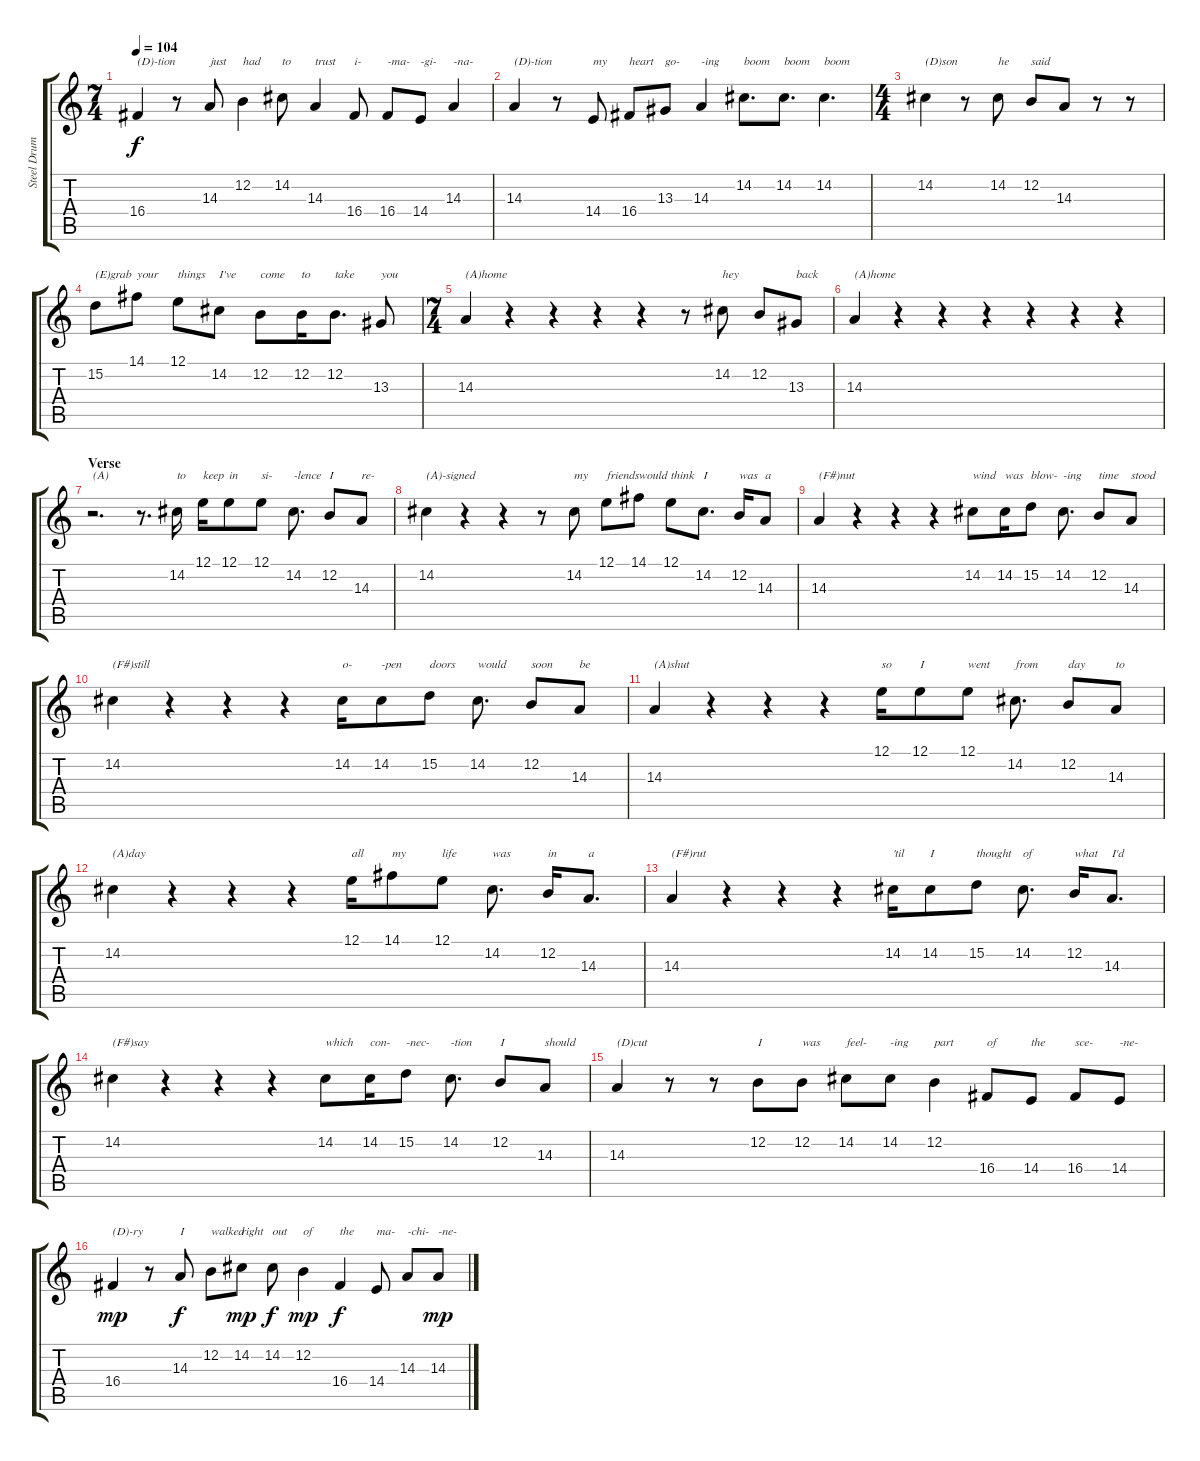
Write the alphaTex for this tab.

\track ("Steel Drums" "Steel Drum") {instrument steeldrums}
\staff {score tabs}
\tuning (E4 B3 G3 D3 A2 E2) {hide}
\ts (7 4)
\tempo 104
\clef g2
\ks c
16.4.4{txt "(D)-tion" dy f} r.8 14.3.8{txt "just"} 12.2.4{txt "had"} 14.2.8{txt "to"} 14.3.4{txt "trust"} 16.4.8{txt "i-"} 16.4.8{txt "-ma-"} 14.4.8{txt "-gi-"} 14.3.4{txt "-na-"} |
14.3.4{txt "(D)-tion"} r.8 14.4.8{txt "my"} 16.4.8{txt "heart"} 13.3.8{txt "go-"} 14.3.4{txt "-ing"} 14.2.8{d txt "boom"} 14.2.8{d txt "boom"} 14.2.4{d txt "boom"} |
\ts (4 4)
14.2.4{txt "(D)son"} r.8 14.2.8{txt "he"} 12.2.8{txt "said"} 14.3.8 r.8 r.8 |
15.2.8{txt "(E)grab"} 14.1.8{txt "your"} 12.1.8{txt "things"} 14.2.8{txt "I've"} 12.2.8{txt "come"} 12.2.16{txt "to"} 12.2.8{d txt "take"} 13.3.8{txt "you"} |
\ts (7 4)
14.3.4{txt "(A)home"} r.4 r.4 r.4 r.4 r.8 14.2.8{txt "hey"} 12.2.8 13.3.8{txt "back"} |
14.3.4{txt "(A)home"} r.4 r.4 r.4 r.4 r.4 r.4 |
\section ("" "Verse")
r.2{d txt "(A)"} r.8{d} 14.2.16{txt "to"} 12.1.16{txt "keep"} 12.1.8{txt "in"} 12.1.8{txt "si-"} 14.2.8{d txt "-lence"} 12.2.8{txt "I"} 14.3.8{txt "re-"} |
14.2.4{txt "(A)-signed"} r.4 r.4 r.8 14.2.8{txt "my"} 12.1.8{txt "friends"} 14.1.8{txt "would"} 12.1.8{txt "think"} 14.2.8{d txt "I"} 12.2.16{txt "was"} 14.3.8{txt "a"} |
14.3.4{txt "(F#)nut"} r.4 r.4 r.4 14.2.8{txt "wind"} 14.2.16{txt "was"} 15.2.8{txt "blow-"} 14.2.8{d txt "-ing"} 12.2.8{txt "time"} 14.3.8{txt "stood"} |
14.2.4{txt "(F#)still"} r.4 r.4 r.4 14.2.16{txt "o-"} 14.2.8{txt "-pen"} 15.2.8{txt "doors"} 14.2.8{d txt "would"} 12.2.8{txt "soon"} 14.3.8{txt "be"} |
14.3.4{txt "(A)shut"} r.4 r.4 r.4 12.1.16{txt "so"} 12.1.8{txt "I"} 12.1.8{txt "went"} 14.2.8{d txt "from"} 12.2.8{txt "day"} 14.3.8{txt "to"} |
14.2.4{txt "(A)day"} r.4 r.4 r.4 12.1.16{txt "all"} 14.1.8{txt "my"} 12.1.8{txt "life"} 14.2.8{d txt "was"} 12.2.16{txt "in"} 14.3.8{d txt "a"} |
14.3.4{txt "(F#)rut"} r.4 r.4 r.4 14.2.16{txt "'til"} 14.2.8{txt "I"} 15.2.8{txt "thought"} 14.2.8{d txt "of"} 12.2.16{txt "what"} 14.3.8{d txt "I'd"} |
14.2.4{txt "(F#)say"} r.4 r.4 r.4 14.2.8{txt "which"} 14.2.16{txt "con-"} 15.2.8{txt "-nec-"} 14.2.8{d txt "-tion"} 12.2.8{txt "I"} 14.3.8{txt "should"} |
14.3.4{txt "(D)cut"} r.8 r.8 12.2.8{txt "I"} 12.2.8{txt "was"} 14.2.8{txt "feel-"} 14.2.8{txt "-ing"} 12.2.4{txt "part"} 16.4.8{txt "of"} 14.4.8{txt "the"} 16.4.8{txt "sce-"} 14.4.8{txt "-ne-"} |
16.4.4{txt "(D)-ry" dy mp} r.8 14.3.8{txt "I" dy f} 12.2.8{txt "walked"} 14.2.8{txt "right" dy mp} 14.2.8{txt "out" dy f} 12.2.4{txt "of" dy mp} 16.4.4{txt "the" dy f} 14.4.8{txt "ma-"} 14.3.8{txt "-chi-"} 14.3.8{txt "-ne-" dy mp}
